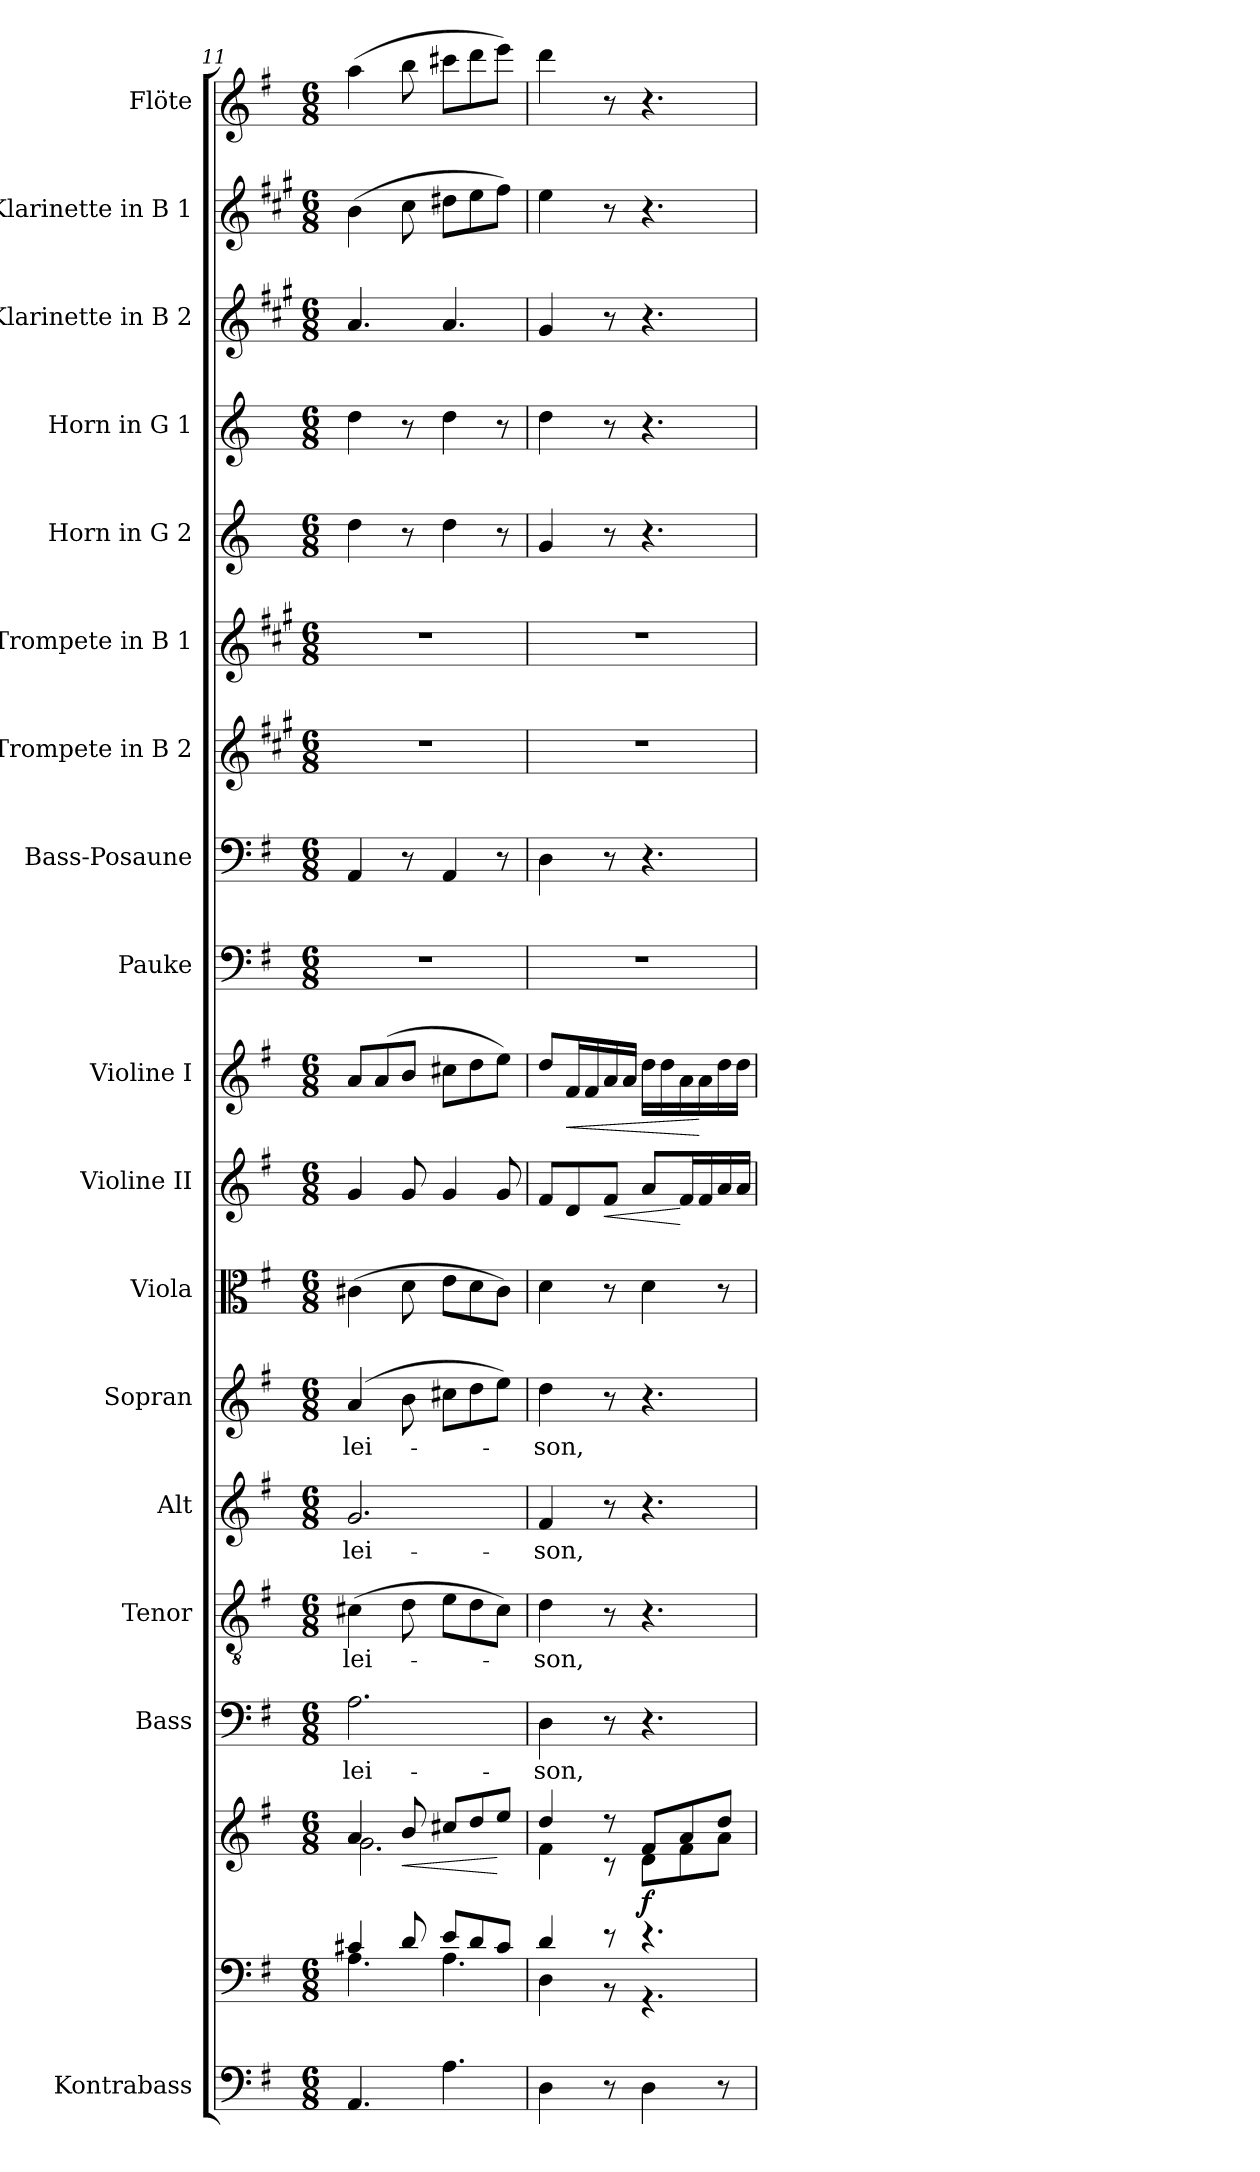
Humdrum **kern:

**kern	**kern	**kern	**dynam	**kern	**text	**kern	**text	**kern	**text	**kern	**text	**kern	**kern	**dynam	**kern	**dynam	**kern	**kern	**kern	**kern	**kern	**kern	**kern	**kern	**kern
*part18	*part17	*part17	*part17	*part16	*part16	*part15	*part15	*part14	*part14	*part13	*part13	*part12	*part11	*part11	*part10	*part10	*part9	*part8	*part7	*part6	*part5	*part4	*part3	*part2	*part1
*staff19	*staff18	*staff17	*staff17/18	*staff16	*staff16	*staff15	*staff15	*staff14	*staff14	*staff13	*staff13	*staff12	*staff11	*staff11	*staff10	*staff10	*staff9	*staff8	*staff7	*staff6	*staff5	*staff4	*staff3	*staff2	*staff1
*I"Kontrabass	*	*	*	*I"Bass	*	*I"Tenor	*	*I"Alt	*	*I"Sopran	*	*I"Viola	*I"Violine II	*	*I"Violine I	*	*I"Pauke	*I"Bass-Posaune	*I"Trompete in B 2	*I"Trompete in B 1	*I"Horn in G 2	*I"Horn in G 1	*I"Klarinette in B 2	*I"Klarinette in B 1	*I"Flöte
*I'Kb.	*	*	*	*I'B	*	*I'T	*	*I'A	*	*I'S	*	*I'Vla.	*I'Vl. II	*	*I'Vl. I	*	*I'Pk.	*I'B. Pos.	*	*	*I'Hrn. 2	*I'Hrn. 1	*	*	*I'Fl.
*clefF4	*clefF4	*clefG2	*	*clefF4	*	*clefGv2	*	*clefG2	*	*clefG2	*	*clefC3	*clefG2	*	*clefG2	*	*clefF4	*clefF4	*clefG2	*clefG2	*clefG2	*clefG2	*clefG2	*clefG2	*clefG2
*ITrd7c12	*	*	*	*	*	*	*	*	*	*	*	*	*	*	*	*	*	*	*ITrd1c2	*ITrd1c2	*ITrd3c5	*ITrd3c5	*ITrd1c2	*ITrd1c2	*
*k[f#]	*k[f#]	*k[f#]	*	*k[f#]	*	*k[f#]	*	*k[f#]	*	*k[f#]	*	*k[f#]	*k[f#]	*	*k[f#]	*	*k[f#]	*k[f#]	*k[f#]	*k[f#]	*k[f#]	*k[f#]	*k[f#]	*k[f#]	*k[f#]
*G:	*G:	*G:	*	*G:	*	*G:	*	*G:	*	*G:	*	*G:	*G:	*	*G:	*	*G:	*G:	*G:	*G:	*G:	*G:	*G:	*G:	*G:
*M6/8	*M6/8	*M6/8	*	*M6/8	*	*M6/8	*	*M6/8	*	*M6/8	*	*M6/8	*M6/8	*	*M6/8	*	*M6/8	*M6/8	*M6/8	*M6/8	*M6/8	*M6/8	*M6/8	*M6/8	*M6/8
=11	=11	=11	=11	=11	=11	=11	=11	=11	=11	=11	=11	=11	=11	=11	=11	=11	=11	=11	=11	=11	=11	=11	=11	=11	=11
*	*^	*^	*	*	*	*	*	*	*	*	*	*	*	*	*	*	*	*	*	*	*	*	*	*	*
!	!	!	!	!	!	!	!LO:LY:b	!	!LO:LY:b	!	!LO:LY:b	!	!LO:LY:b	!	!	!	!	!	!	!	!	!	!	!	!	!	!
4.AAA/	4c#X/	4.A\	4a/	2.g\	.	2.A\	-lei-	(>4c#X\	-lei-	2.g/	-lei-	(4a/	-lei-	(>4c#X\	4g/	.	8a/L	.	2.r	4AA/	2.r	2.r	4a\	4a\	4.g/	(>4a\	(>4aa\
.	.	.	.	.	.	.	.	.	.	.	.	.	.	.	.	.	(>8a/	.	.	.	.	.	.	.	.	.	.
!	!	!	!	!	!LO:HP:b	!	!	!	!	!	!	!	!	!	!	!	!	!	!	!	!	!	!	!	!	!	!
.	8d/	.	8b/	.	<	.	.	8d\	.	.	.	8b\	.	8d\	8g/	.	8b/J	.	.	8r	.	.	8r	8r	.	8b\	8bb\
4.AA\	8e/L	4.A\	8cc#X/L	.	.	.	.	8e\L	.	.	.	8cc#X\L	.	8e\L	4g/	.	8cc#X\L	.	.	4AA/	.	.	4a\	4a\	4.g/	8cc#X\L	8ccc#X\L
.	8d/	.	8dd/	.	.	.	.	8d\	.	.	.	8dd\	.	8d\	.	.	8dd\	.	.	.	.	.	.	.	.	8dd\	8ddd\
.	8c#/J	.	8ee/J	.	[	.	.	8c#\J)	.	.	.	8ee\J)	.	8c#\J)	8g/	.	8ee\J)	.	.	8r	.	.	8r	8r	.	8ee\J)	8eee\J)
=12	=12	=12	=12	=12	=12	=12	=12	=12	=12	=12	=12	=12	=12	=12	=12	=12	=12	=12	=12	=12	=12	=12	=12	=12	=12	=12	=12
!	!	!	!	!	!	!	!LO:LY:b	!	!LO:LY:b	!	!LO:LY:b	!	!LO:LY:b	!	!	!	!	!	!	!	!	!	!	!	!	!	!
4DD\	4d/	4D\	4dd/	4f#\	.	4D\	-son,	4d\	-son,	4f#/	-son,	4dd\	-son,	4d\	8f#/L	.	8dd/L	.	2.r	4D\	2.r	2.r	4d/	4a\	4f#/	4dd\	4ddd\
!	!	!	!	!	!	!	!	!	!	!	!	!	!	!	!	!	!	!LO:HP:b	!	!	!	!	!	!	!	!	!
.	.	.	.	.	.	.	.	.	.	.	.	.	.	.	8d/	.	16f#/L	<	.	.	.	.	.	.	.	.	.
.	.	.	.	.	.	.	.	.	.	.	.	.	.	.	.	.	16f#/	.	.	.	.	.	.	.	.	.	.
!	!	!	!	!	!	!	!	!	!	!	!	!	!	!	!	!LO:HP:b	!	!	!	!	!	!	!	!	!	!	!
8r	8r	8r	8r	8r	.	8r	.	8r	.	8r	.	8r	.	8r	8f#/J	<	16a/	.	.	8r	.	.	8r	8r	8r	8r	8r
.	.	.	.	.	.	.	.	.	.	.	.	.	.	.	.	.	16a/JJ	.	.	.	.	.	.	.	.	.	.
!	!	!	!	!	!LO:DY:b	!	!	!	!	!	!	!	!	!	!	!	!	!	!	!	!	!	!	!	!	!	!
4DD\	4.r	4.r	8f#/L	8d\L	f	4.r	.	4.r	.	4.r	.	4.r	.	4d\	8a/L	.	16dd\LL	.	.	4.r	.	.	4.r	4.r	4.r	4.r	4.r
.	.	.	.	.	.	.	.	.	.	.	.	.	.	.	.	.	16dd\	.	.	.	.	.	.	.	.	.	.
.	.	.	8a/	8f#\	.	.	.	.	.	.	.	.	.	.	16f#/L	[	16a\	.	.	.	.	.	.	.	.	.	.
.	.	.	.	.	.	.	.	.	.	.	.	.	.	.	16f#/	.	16a\	[	.	.	.	.	.	.	.	.	.
8r	.	.	8dd/J	8a\J	.	.	.	.	.	.	.	.	.	8r	16a/	.	16dd\	.	.	.	.	.	.	.	.	.	.
.	.	.	.	.	.	.	.	.	.	.	.	.	.	.	16a/JJ	.	16dd\JJ	.	.	.	.	.	.	.	.	.	.
*	*v	*v	*	*	*	*	*	*	*	*	*	*	*	*	*	*	*	*	*	*	*	*	*	*	*	*	*
*	*	*v	*v	*	*	*	*	*	*	*	*	*	*	*	*	*	*	*	*	*	*	*	*	*	*	*
=	=	=	=	=	=	=	=	=	=	=	=	=	=	=	=	=	=	=	=	=	=	=	=	=	=
*-	*-	*-	*-	*-	*-	*-	*-	*-	*-	*-	*-	*-	*-	*-	*-	*-	*-	*-	*-	*-	*-	*-	*-	*-	*-
